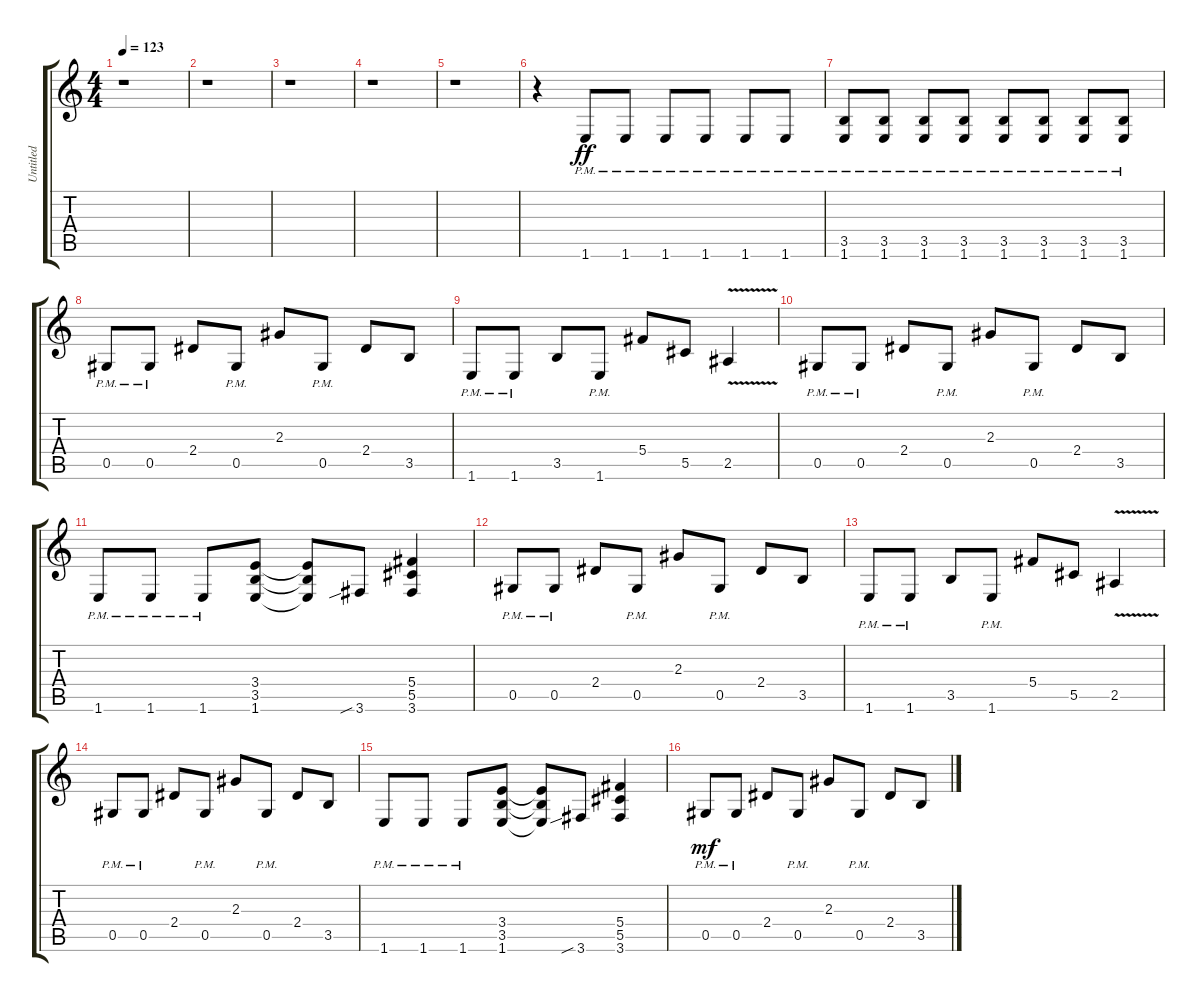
\track ("Untitled" "Untitled") {instrument distortionguitar}
\staff {score tabs}
\tuning (Eb4 Bb3 Gb3 Db3 Ab2 Eb2) {hide}
\ts (4 4)
\tempo 123
\clef g2
\ks c
r.1{dy mf} |
r.1 |
r.1 |
r.1 |
r.1 |
r.4 1.6{pm}.8{dy ff} 1.6{pm}.8 1.6{pm}.8 1.6{pm}.8 1.6{pm}.8 1.6{pm}.8 |
(3.5{pm} 1.6{pm}).8 (3.5{pm} 1.6{pm}).8 (3.5{pm} 1.6{pm}).8 (3.5{pm} 1.6{pm}).8 (3.5{pm} 1.6{pm}).8 (3.5{pm} 1.6{pm}).8 (3.5{pm} 1.6{pm}).8 (3.5{pm} 1.6{pm}).8 |
0.5{pm}.8 0.5{pm}.8 2.4.8 0.5{pm}.8 2.3.8 0.5{pm}.8 2.4.8 3.5.8 |
1.6{pm}.8 1.6{pm}.8 3.5.8 1.6{pm}.8 5.4.8 5.5.8 2.5{v}.4 |
0.5{pm}.8 0.5{pm}.8 2.4.8 0.5{pm}.8 2.3.8 0.5{pm}.8 2.4.8 3.5.8 |
1.6{pm}.8 1.6{pm}.8 1.6{pm}.8 (3.4 3.5 1.6).8 (3.4{t} 3.5{t} 1.6{t}).8 3.6{sib}.8 (5.4 5.5 3.6).4 |
0.5{pm}.8 0.5{pm}.8 2.4.8 0.5{pm}.8 2.3.8 0.5{pm}.8 2.4.8 3.5.8 |
1.6{pm}.8 1.6{pm}.8 3.5.8 1.6{pm}.8 5.4.8 5.5.8 2.5{v}.4 |
0.5{pm}.8 0.5{pm}.8 2.4.8 0.5{pm}.8 2.3.8 0.5{pm}.8 2.4.8 3.5.8 |
1.6{pm}.8 1.6{pm}.8 1.6{pm}.8 (3.4 3.5 1.6).8 (3.4{t} 3.5{t} 1.6{t}).8 3.6{sib}.8 (5.4 5.5 3.6).4 |
0.5{pm}.8{dy mf} 0.5{pm}.8 2.4.8 0.5{pm}.8 2.3.8 0.5{pm}.8 2.4.8 3.5.8
